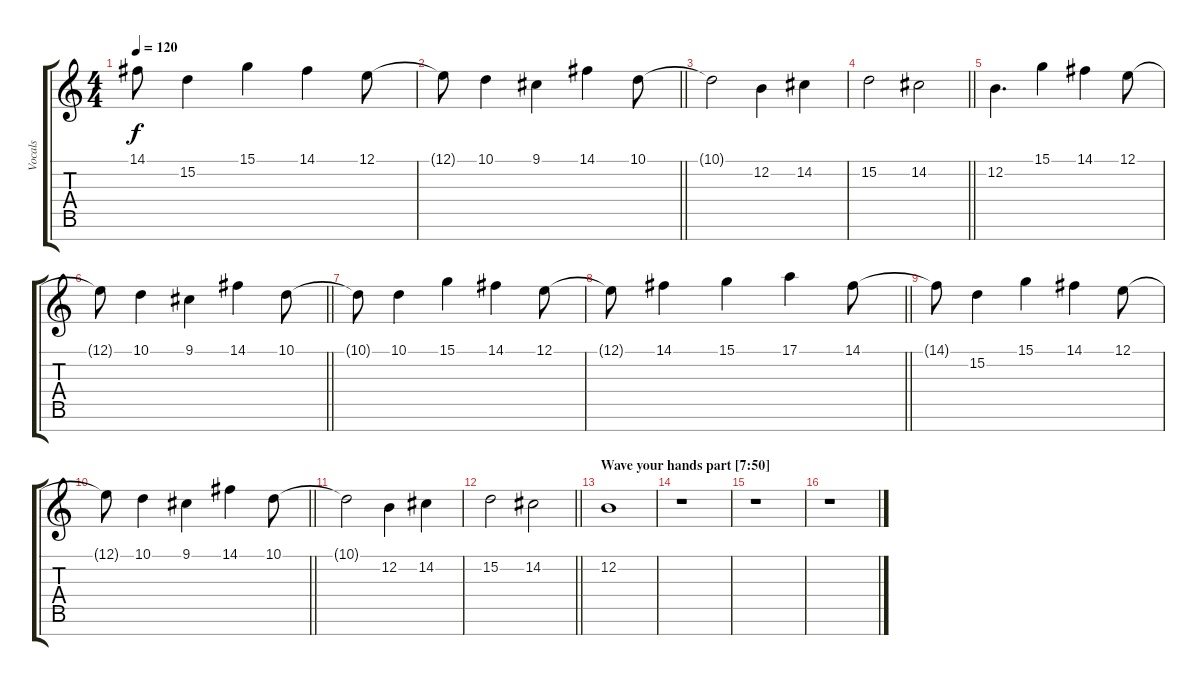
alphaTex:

\track ("Vocals" "Vocals") {instrument synthvoice}
\staff {score tabs}
\tuning (E4 B3 G3 D3 A2 E2 B1) {hide}
\ts (4 4)
\tempo 120
\clef g2
\ks c
14.1{t}.8{dy f} 15.2.4 15.1.4 14.1.4 12.1.8 |
\barLineRight lightlight
12.1{t}.8 10.1.4 9.1.4 14.1.4 10.1.8 |
10.1{t}.2 12.2.4 14.2.4 |
\barLineRight lightlight
15.2.2 14.2.2 |
12.2.4{d} 15.1.4 14.1.4 12.1.8 |
\barLineRight lightlight
12.1{t}.8 10.1.4 9.1.4 14.1.4 10.1.8 |
10.1{t}.8 10.1.4 15.1.4 14.1.4 12.1.8 |
\barLineRight lightlight
12.1{t}.8 14.1.4 15.1.4 17.1.4 14.1.8 |
14.1{t}.8 15.2.4 15.1.4 14.1.4 12.1.8 |
\barLineRight lightlight
12.1{t}.8 10.1.4 9.1.4 14.1.4 10.1.8 |
10.1{t}.2 12.2.4 14.2.4 |
\barLineRight lightlight
15.2.2 14.2.2 |
\section ("" "Wave your hands part [7:50]")
12.2.1 |
r.1 |
r.1 |
r.1
